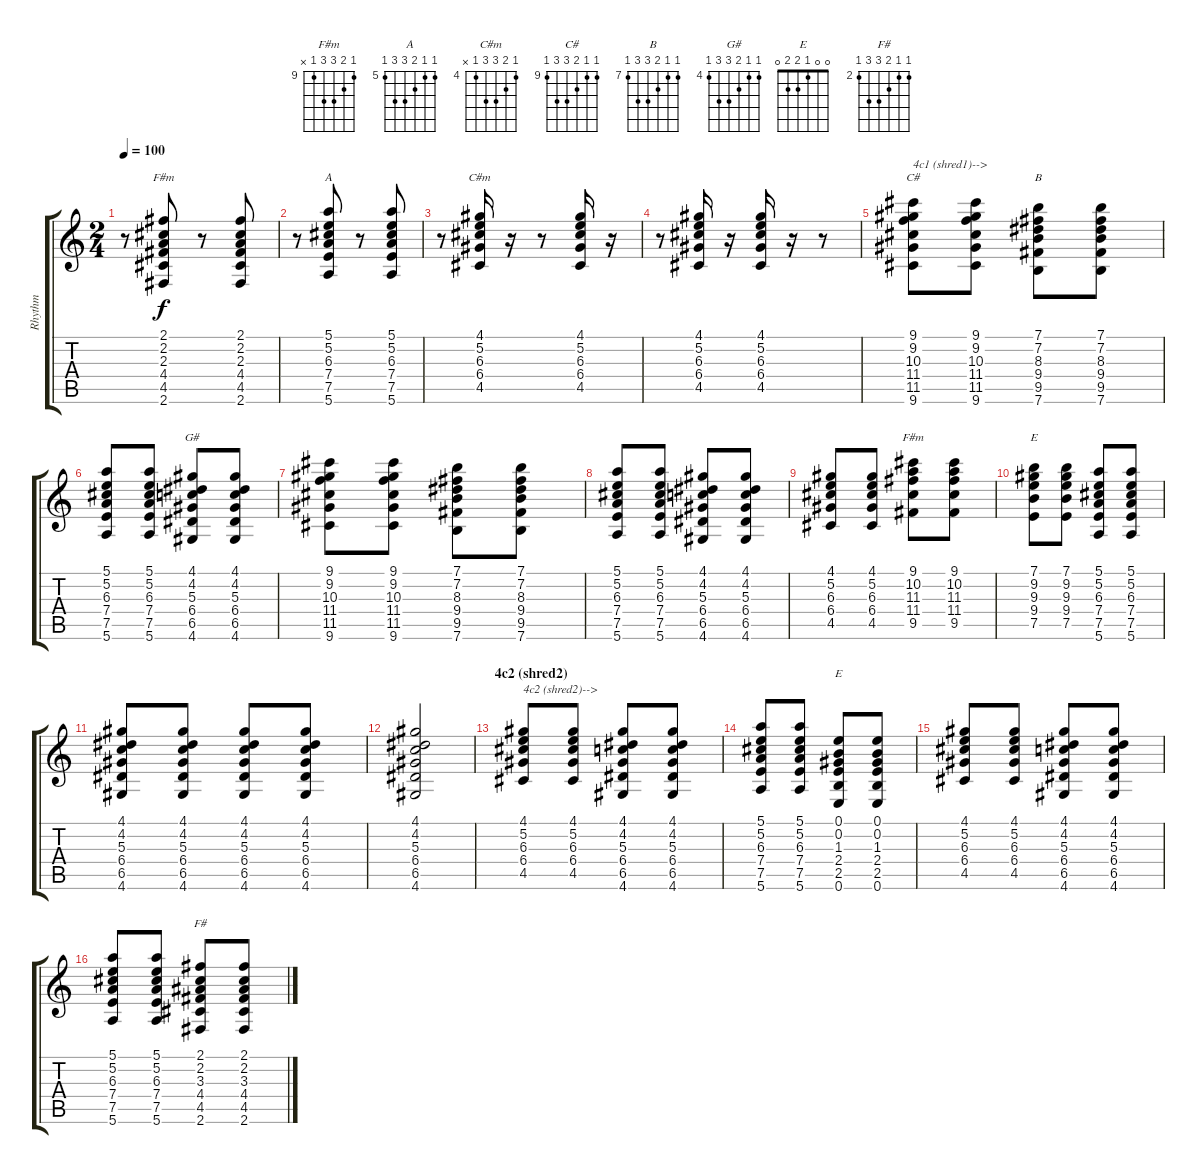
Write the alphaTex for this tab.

\track ("Rhythm" "Rhythm") {instrument acousticguitarsteel}
\staff {score tabs}
\tuning (E4 B3 G3 D3 A2 E2) {hide}
\chord ("F#m" 2 2 2 4 4 2) {firstfret 2}
\chord ("A" 5 5 6 7 7 5) {firstfret 5}
\chord ("C#m" 4 5 6 6 4 x) {firstfret 4}
\chord ("C#" 9 9 10 11 11 9) {firstfret 9}
\chord ("B" 7 7 8 9 9 7) {firstfret 7}
\chord ("G#" 4 4 5 6 6 4) {firstfret 4}
\chord ("F#m" 9 10 11 11 9 x) {firstfret 9}
\chord ("E" 7 9 9 9 7 x) {firstfret 7}
\chord ("E" 0 0 1 2 2 0)
\chord ("F#" 2 2 3 4 4 2) {firstfret 2}
\ts (2 4)
\tempo 100
\clef g2
\ks c
r.8{dy f} (2.1 2.2 2.3 4.4 4.5 2.6).8{ch "F#m"} r.8 (2.1 2.2 2.3 4.4 4.5 2.6).8 |
r.8 (5.1 5.2 6.3 7.4 7.5 5.6).8{ch "A"} r.8 (5.1 5.2 6.3 7.4 7.5 5.6).8 |
r.8 (4.1 5.2 6.3 6.4 4.5).16{ch "C#m"} r.16 r.8 (4.1 5.2 6.3 6.4 4.5).16 r.16 |
r.8 (4.1 5.2 6.3 6.4 4.5).16 r.16 (4.1 5.2 6.3 6.4 4.5).16 r.16 r.8 |
(9.1 9.2 10.3 11.4 11.5 9.6).8{ch "C#" txt "4c1 (shred1)-->"} (9.1 9.2 10.3 11.4 11.5 9.6).8 (7.1 7.2 8.3 9.4 9.5 7.6).8{ch "B"} (7.1 7.2 8.3 9.4 9.5 7.6).8 |
(5.1 5.2 6.3 7.4 7.5 5.6).8 (5.1 5.2 6.3 7.4 7.5 5.6).8 (4.1 4.2 5.3 6.4 6.5 4.6).8{ch "G#"} (4.1 4.2 5.3 6.4 6.5 4.6).8 |
(9.1 9.2 10.3 11.4 11.5 9.6).8 (9.1 9.2 10.3 11.4 11.5 9.6).8 (7.1 7.2 8.3 9.4 9.5 7.6).8 (7.1 7.2 8.3 9.4 9.5 7.6).8 |
(5.1 5.2 6.3 7.4 7.5 5.6).8 (5.1 5.2 6.3 7.4 7.5 5.6).8 (4.1 4.2 5.3 6.4 6.5 4.6).8 (4.1 4.2 5.3 6.4 6.5 4.6).8 |
(4.1 5.2 6.3 6.4 4.5).8 (4.1 5.2 6.3 6.4 4.5).8 (9.1 10.2 11.3 11.4 9.5).8{ch "F#m"} (9.1 10.2 11.3 11.4 9.5).8 |
(7.1 9.2 9.3 9.4 7.5).8{ch "E"} (7.1 9.2 9.3 9.4 7.5).8 (5.1 5.2 6.3 7.4 7.5 5.6).8 (5.1 5.2 6.3 7.4 7.5 5.6).8 |
(4.1 4.2 5.3 6.4 6.5 4.6).8 (4.1 4.2 5.3 6.4 6.5 4.6).8 (4.1 4.2 5.3 6.4 6.5 4.6).8 (4.1 4.2 5.3 6.4 6.5 4.6).8 |
(4.1 4.2 5.3 6.4 6.5 4.6).2 |
\section ("" "4c2 (shred2)")
(4.1 5.2 6.3 6.4 4.5).8{txt "4c2 (shred2)-->"} (4.1 5.2 6.3 6.4 4.5).8 (4.1 4.2 5.3 6.4 6.5 4.6).8 (4.1 4.2 5.3 6.4 6.5 4.6).8 |
(5.1 5.2 6.3 7.4 7.5 5.6).8 (5.1 5.2 6.3 7.4 7.5 5.6).8 (0.1 0.2 1.3 2.4 2.5 0.6).8{ch "E"} (0.1 0.2 1.3 2.4 2.5 0.6).8 |
(4.1 5.2 6.3 6.4 4.5).8 (4.1 5.2 6.3 6.4 4.5).8 (4.1 4.2 5.3 6.4 6.5 4.6).8 (4.1 4.2 5.3 6.4 6.5 4.6).8 |
(5.1 5.2 6.3 7.4 7.5 5.6).8 (5.1 5.2 6.3 7.4 7.5 5.6).8 (2.1 2.2 3.3 4.4 4.5 2.6).8{ch "F#"} (2.1 2.2 3.3 4.4 4.5 2.6).8
